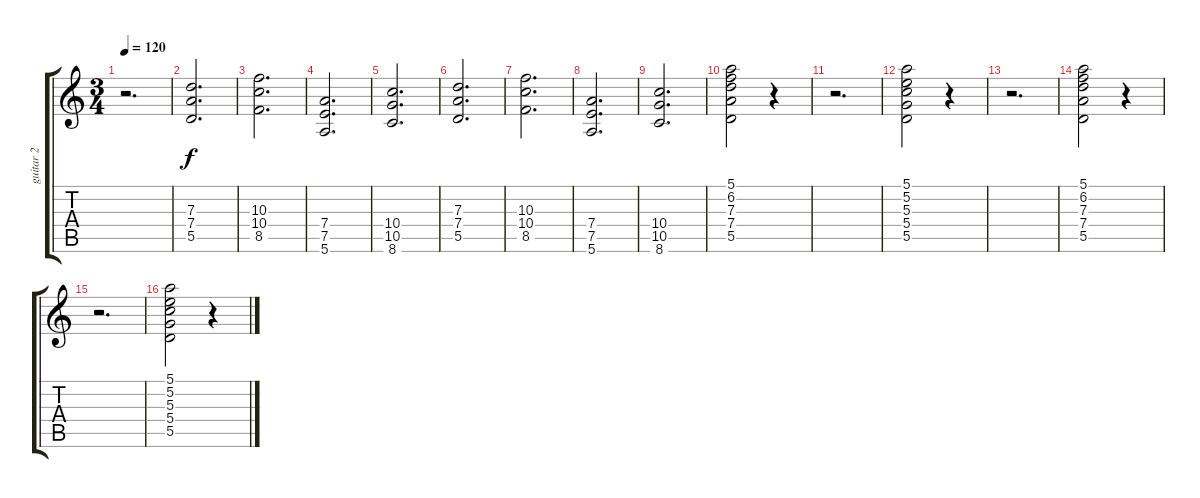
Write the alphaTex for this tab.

\track ("guitar 2" "guitar 2") {instrument overdrivenguitar}
\staff {score tabs}
\tuning (E4 B3 G3 D3 A2 E2) {hide}
\ts (3 4)
\tempo 120
\clef g2
\ks c
r.2{d dy f} |
(7.3 7.4 5.5).2{d} |
(10.3 10.4 8.5).2{d} |
(7.4 7.5 5.6).2{d} |
(10.4 10.5 8.6).2{d} |
(7.3 7.4 5.5).2{d} |
(10.3 10.4 8.5).2{d} |
(7.4 7.5 5.6).2{d} |
(10.4 10.5 8.6).2{d} |
(5.1 6.2 7.3 7.4 5.5).2 r.4 |
r.2{d} |
(5.1 5.2 5.3 5.4 5.5).2 r.4 |
r.2{d} |
(5.1 6.2 7.3 7.4 5.5).2 r.4 |
r.2{d} |
(5.1 5.2 5.3 5.4 5.5).2 r.4
